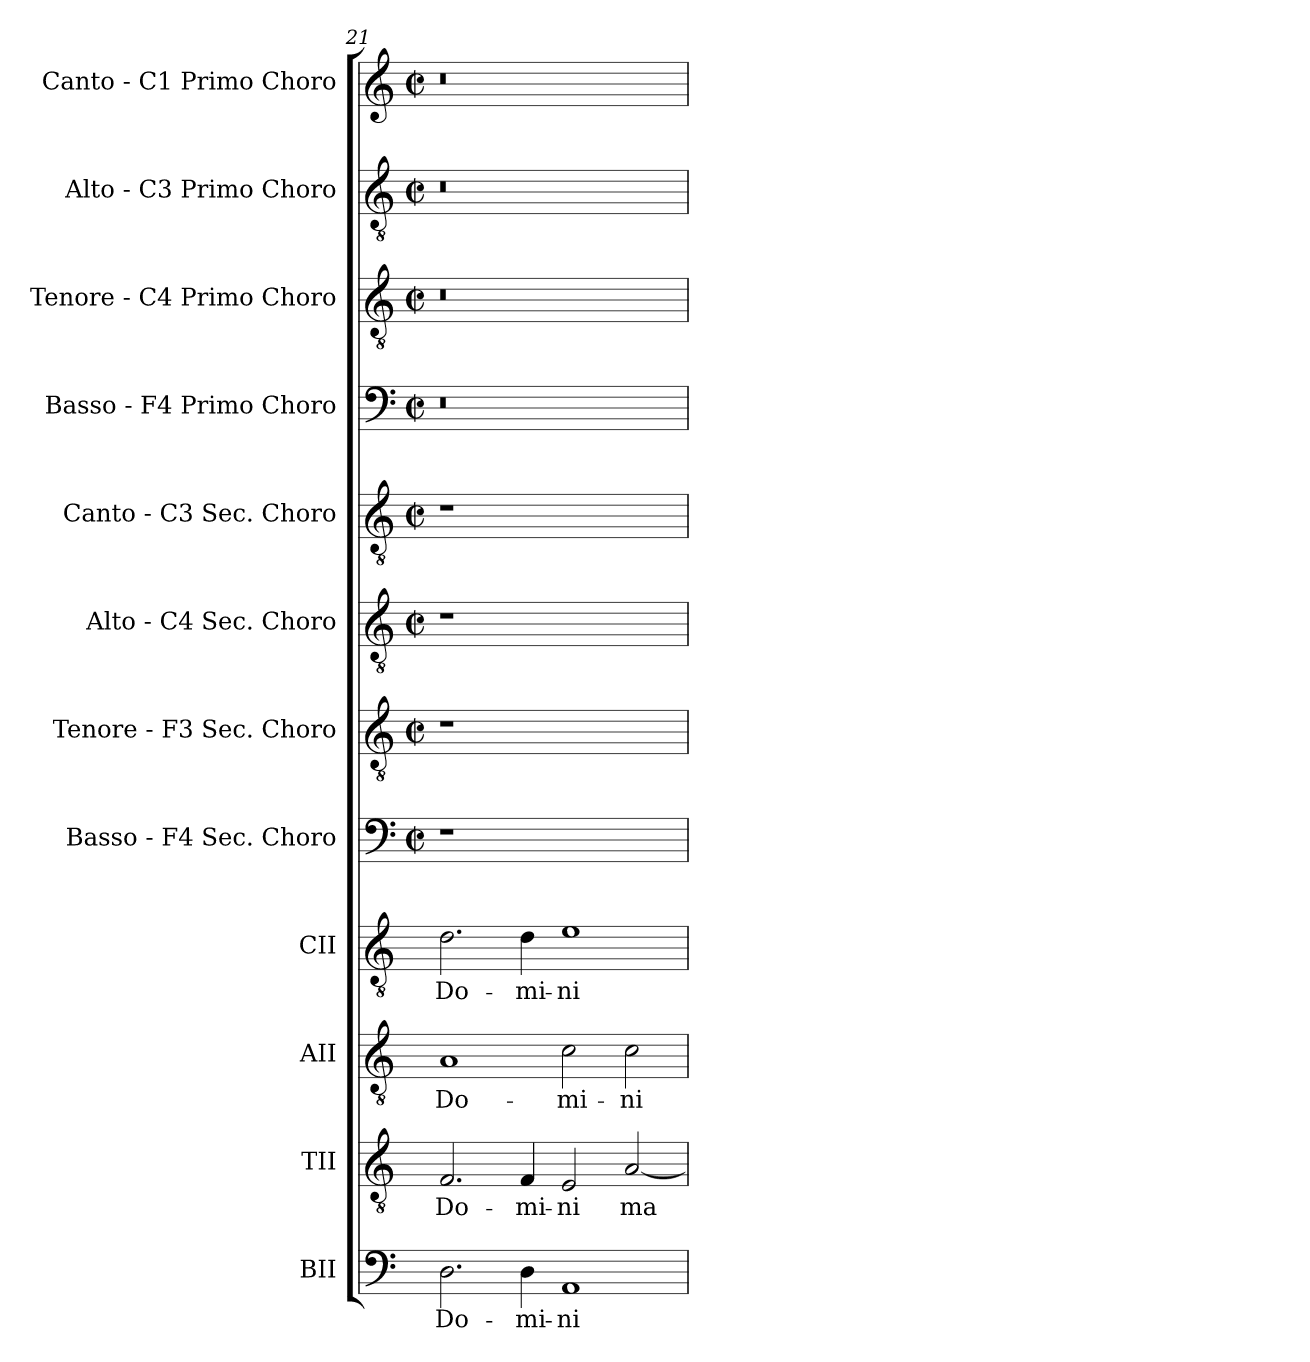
**kern	**text	**kern	**text	**kern	**text	**kern	**text	**kern	**kern	**kern	**kern	**kern	**kern	**kern	**kern
*part12	*part12	*part11	*part11	*part10	*part10	*part9	*part9	*part8	*part7	*part6	*part5	*part4	*part3	*part2	*part1
*staff12	*staff12	*staff11	*staff11	*staff10	*staff10	*staff9	*staff9	*staff8	*staff7	*staff6	*staff5	*staff4	*staff3	*staff2	*staff1
*I"BII	*	*I"TII	*	*I"AII	*	*I"CII	*	*I"Basso - F4  Sec. Choro	*I"Tenore - F3  Sec. Choro	*I"Alto - C4  Sec. Choro	*I"Canto - C3  Sec. Choro	*I"Basso - F4  Primo Choro	*I"Tenore - C4  Primo Choro	*I"Alto - C3  Primo Choro	*I"Canto - C1  Primo Choro
*I'BII	*	*I'TII	*	*I'AII	*	*I'CII	*	*I'Ch	*I'Ch	*I'Ch	*I'Ch	*I'BI	*I'TI	*I'AI	*I'CI
*clefF4	*	*clefGv2	*	*clefGv2	*	*clefGv2	*	*clefF4	*clefGv2	*clefGv2	*clefGv2	*clefF4	*clefGv2	*clefGv2	*clefG2
*	*	*	*	*	*	*	*	*M2/2	*M2/2	*M2/2	*M2/2	*M2/2	*M2/2	*M2/2	*M2/2
*	*	*	*	*	*	*	*	*met(c|)	*met(c|)	*met(c|)	*met(c|)	*met(c|)	*met(c|)	*met(c|)	*met(c|)
=21	=21	=21	=21	=21	=21	=21	=21	=21	=21	=21	=21	=21	=21	=21	=21
!	!LO:LY:b:cj	!	!LO:LY:b:cj	!	!LO:LY:b:cj	!	!LO:LY:b:cj	!	!	!	!	!	!	!	!
2.D\	Do-	2.F/	Do-	1A	Do-	2.d\	Do-	1r	1r	1r	1r	0r	0r	0r	0r
!	!LO:LY:b	!	!LO:LY:b	!	!	!	!LO:LY:b	!	!	!	!	!	!	!	!
4D\	-mi-	4F/	-mi-	.	.	4d\	-mi-	.	.	.	.	.	.	.	.
!	!LO:LY:b:rj	!	!LO:LY:b:rj	!	!LO:LY:b:cj	!	!LO:LY:b:rj	!	!	!	!	!	!	!	!
1AA	-ni	2E/	-ni	2c\	-mi-	1e	-ni	1ryy	1ryy	1ryy	1ryy	.	.	.	.
!	!	!	!LO:LY:b:cj	!	!LO:LY:b:cj	!	!	!	!	!	!	!	!	!	!
.	.	[<2A/	ma-	2c\	-ni	.	.	.	.	.	.	.	.	.	.
=	=	=	=	=	=	=	=	=	=	=	=	=	=	=	=
*-	*-	*-	*-	*-	*-	*-	*-	*-	*-	*-	*-	*-	*-	*-	*-
